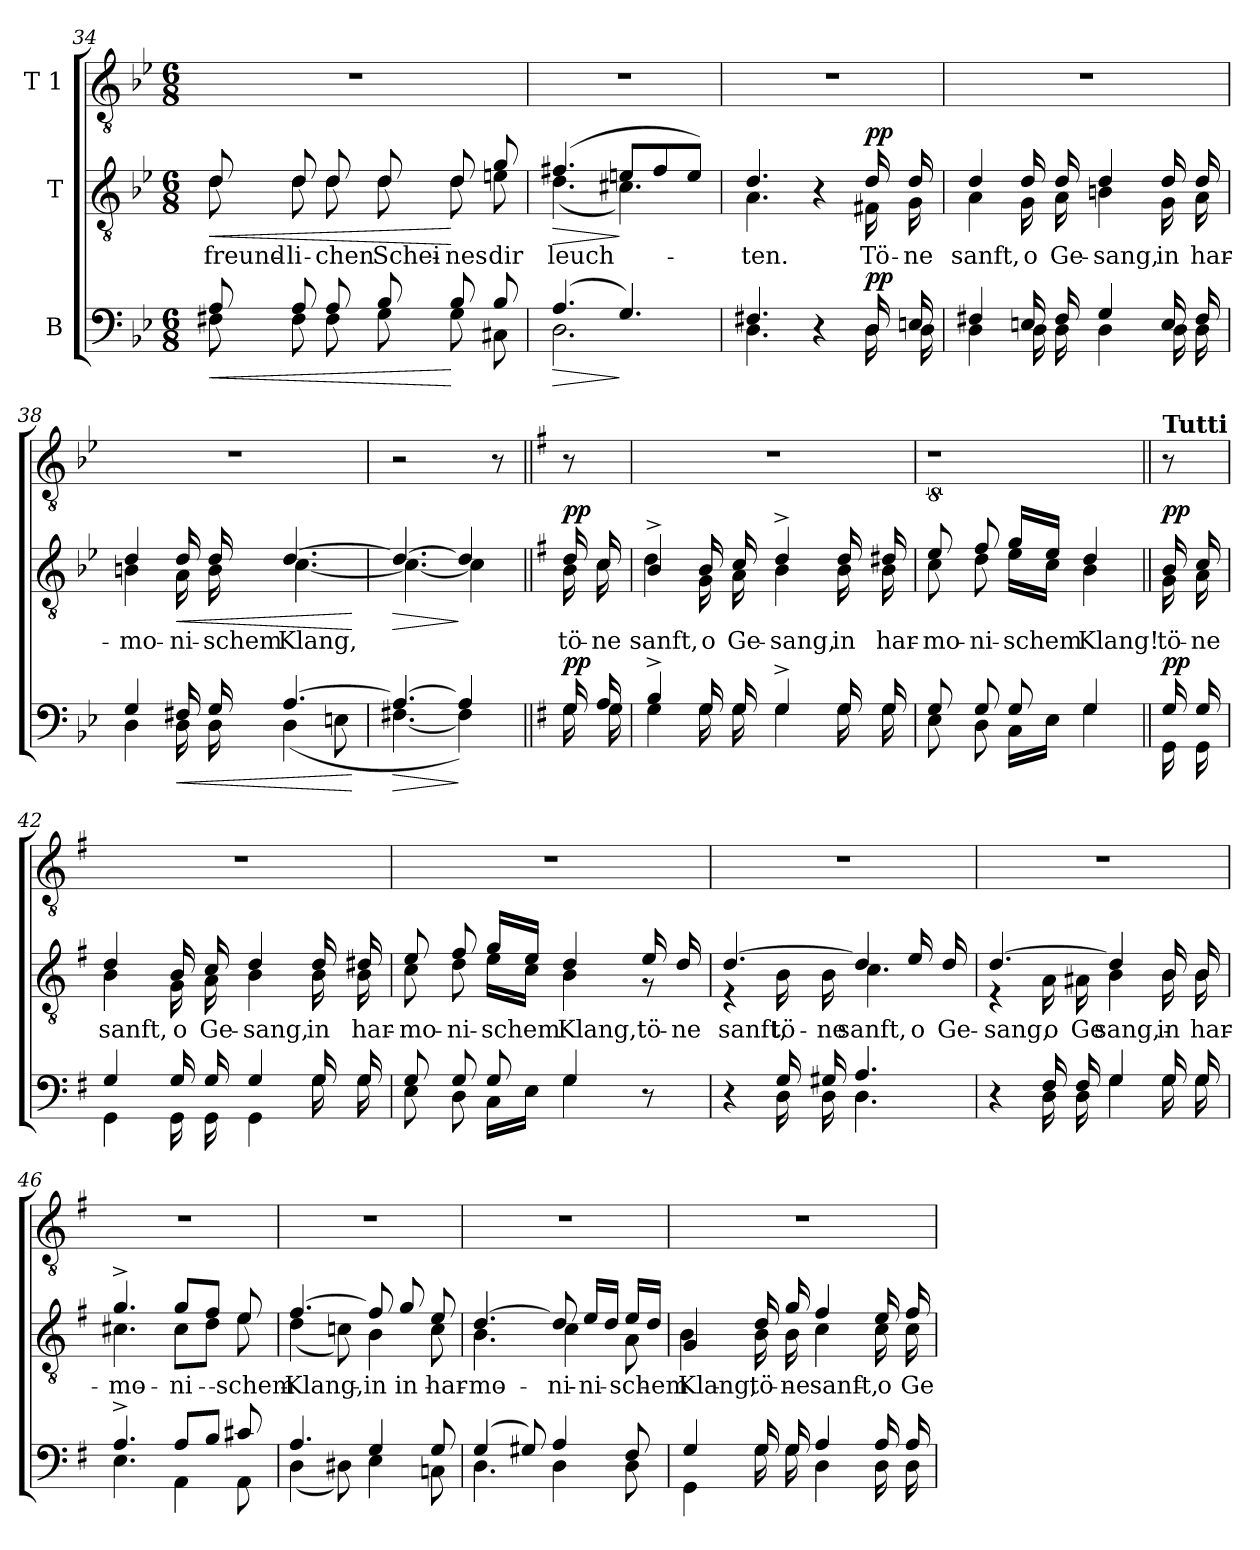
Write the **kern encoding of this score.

**kern	**dynam	**kern	**text	**dynam	**kern
*part3	*part3	*part2	*part2	*part2	*part1
*staff3	*staff3	*staff2	*staff2	*staff2	*staff1
*I"B	*	*I"T	*	*	*I"T 1
*clefF4	*	*clefGv2	*	*	*clefGv2
*k[b-e-]	*	*k[b-e-]	*	*	*k[b-e-]
*M6/8	*	*M6/8	*	*	*M6/8
=34	=34	=34	=34	=34	=34
!	!LO:HP:b	!	!LO:LY:b	!LO:HP:b	!
*^	*	*^	*	*	*
8A/	8F#X\	<	8d/	8d\	freund-	<	2.r
!	!	!	!	!	!LO:LY:b	!	!
8A/	8F#\	.	8d/	8d\	-li-	.	.
!	!	!	!	!	!LO:LY:b	!	!
8A/	8F#\	.	8d/	8d\	-chen	.	.
!	!	!	!	!	!LO:LY:b	!	!
8B-/	8G\	.	8d/	8d\	Schei-	.	.
!	!	!	!	!	!LO:LY:b	!	!
8B-/	8G\	[	8d/	8d\	-nes	[	.
!	!	!	!	!	!LO:LY:b	!	!
8B-/	8C#X\	.	8g/	8en\	dir	.	.
=35	=35	=35	=35	=35	=35	=35	=35
!	!	!LO:HP:b	!	!	!LO:LY:b	!LO:HP:b	!
(4.A/	2.D\	>	(4.f#X/	(4.d\	leuch-	>	2.r
4.G/)	.	]	8en/L	4.c#X\)	.	]	.
.	.	.	8f#/	.	.	.	.
.	.	.	8e/J)	.	.	.	.
!!LO:LB:g=z
=36	=36	=36	=36	=36	=36	=36	=36
!	!	!	!	!	!LO:LY:b	!	!
4.F#X/	4.D\	.	4.d/	4.A\	-ten.	.	2.r
4r	4ryy	.	4r	4ryy	.	.	.
!	!	!LO:DY:a	!	!	!LO:LY:b	!LO:DY:a	!
16D/	16D\	pp	16d/	16F#X\	Tö-	pp	.
!	!	!	!	!	!LO:LY:b	!	!
16En/	16D\	.	16d/	16G\	-ne	.	.
=37	=37	=37	=37	=37	=37	=37	=37
!	!	!	!	!	!LO:LY:b	!	!
4F#X/	4D\	.	4d/	4A\	sanft,	.	2.r
!	!	!	!	!	!LO:LY:b	!	!
16En/	16D\	.	16d/	16G\	o	.	.
!	!	!	!	!	!LO:LY:b	!	!
16F#/	16D\	.	16d/	16A\	Ge-	.	.
!	!	!	!	!	!LO:LY:b	!	!
4G/	4D\	.	4d/	4Bn\	-sang,	.	.
!	!	!	!	!	!LO:LY:b	!	!
16E/	16D\	.	16d/	16G\	in	.	.
!	!	!	!	!	!LO:LY:b	!	!
16F#/	16D\	.	16d/	16A\	har-	.	.
=38	=38	=38	=38	=38	=38	=38	=38
!	!	!	!	!	!LO:LY:b	!	!
4G/	4D\	.	4d/	4Bn\	-mo-	.	2.r
!	!	!LO:HP:b	!	!	!LO:LY:b	!LO:HP:b	!
16F#X/	16D\	<	16d/	16A\	-ni-	<	.
!	!	!	!	!	!LO:LY:b	!	!
16G/	16D\	.	16d/	16B\	-schem	.	.
!	!	!	!	!	!LO:LY:b	!	!
[4.A/	(4D\	.	[4.d/	[4.c\	Klang,	.	.
.	8En\	.	.	.	.	.	.
*v	*v	*	*	*	*	*	*
*	*	*v	*v	*	*	*
.	[	.	.	[	.
=39	=39	=39	=39	=39	=39
!	!LO:HP:b	!	!	!LO:HP:b	!
*^	*	*^	*	*	*
4.A/_	[4.F#X\	>	4.d/_	4.c\_	.	>	2r
4A/]	4F#\])	]	4d/]	4c\]	.	]	.
.	.	.	.	.	.	.	8r
!!LO:LB:g=z
=39X3||	=39X3||	=39X3||	=39X3||	=39X3||	=39X3||	=39X3||	=39X3||
*k[f#]	*	*	*k[f#]	*	*	*	*k[f#]
!	!	!LO:DY:a	!	!	!LO:LY:b	!LO:DY:a	!
16G/	16G\	pp	16d/	16B\	tö-	pp	8r
!	!	!	!	!	!LO:LY:b	!	!
16A/	16G\	.	16c/	16c\	-ne	.	.
=40	=40	=40	=40	=40	=40	=40	=40
!	!	!	!	!	!LO:LY:b	!	!
4B^/	4G\	.	4B^/	4d\	sanft,	.	2.r
!	!	!	!	!	!LO:LY:b	!	!
16G/	16G\	.	16B/	16G\	o	.	.
!	!	!	!	!	!LO:LY:b	!	!
16G/	16G\	.	16c/	16A\	Ge-	.	.
!	!	!	!	!	!LO:LY:b	!	!
4G^/	4G\	.	4d^/	4B\	-sang,	.	.
!	!	!	!	!	!LO:LY:b	!	!
16G/	16G\	.	16d/	16B\	in	.	.
!	!	!	!	!	!LO:LY:b	!	!
16G/	16G\	.	16d#X/	16B\	har-	.	.
=41	=41	=41	=41	=41	=41	=41	=41
!	!	!	!	!	!LO:LY:b	!	!
8G/	8E\	.	8e/	8c\	-mo-	.	8%5r
!	!	!	!	!	!LO:LY:b	!	!
8G/	8D\	.	8f#/	8d\	-ni-	.	.
!	!	!	!	!	!LO:LY:b	!	!
8G/	16C\LL	.	16g/LL	16e\LL	-schem	.	.
.	16E\JJ	.	16e/JJ	16c\JJ	.	.	.
!	!	!	!	!	!LO:LY:b	!	!
4G/	4G\	.	4d/	4B\	Klang!	.	.
=41X4||	=41X4||	=41X4||	=41X4||	=41X4||	=41X4||	=41X4||	=41X4||
!	!	!	!	!	!	!	!LO:TX:a:B:t=Tutti
!	!	!LO:DY:a	!	!	!LO:LY:b	!LO:DY:a	!
16G/	16GG\	pp	16B/	16G\	tö-	pp	8r
!	!	!	!	!	!LO:LY:b	!	!
16G/	16GG\	.	16c/	16A\	-ne	.	.
=42	=42	=42	=42	=42	=42	=42	=42
!	!	!	!	!	!LO:LY:b	!	!
4G/	4GG\	.	4d/	4B\	sanft,	.	2.r
!	!	!	!	!	!LO:LY:b	!	!
16G/	16GG\	.	16B/	16G\	o	.	.
!	!	!	!	!	!LO:LY:b	!	!
16G/	16GG\	.	16c/	16A\	Ge-	.	.
!	!	!	!	!	!LO:LY:b	!	!
4G/	4GG\	.	4d/	4B\	-sang,	.	.
!	!	!	!	!	!LO:LY:b	!	!
16G/	16G\	.	16d/	16B\	in	.	.
!	!	!	!	!	!LO:LY:b	!	!
16G/	16G\	.	16d#X/	16B\	har-	.	.
!!LO:PB:g=z
=43	=43	=43	=43	=43	=43	=43	=43
!	!	!	!	!	!LO:LY:b	!	!
8G/	8E\	.	8e/	8c\	-mo-	.	2.r
!	!	!	!	!	!LO:LY:b	!	!
8G/	8D\	.	8f#/	8d\	-ni-	.	.
!	!	!	!	!	!LO:LY:b	!	!
8G/	16C\LL	.	16g/LL	16e\LL	-schem	.	.
.	16E\JJ	.	16e/JJ	16c\JJ	.	.	.
!	!	!	!	!	!LO:LY:b	!	!
4G/	4G\	.	4d/	4B\	Klang,	.	.
!	!	!	!	!	!LO:LY:b	!	!
8r	8ryy	.	16e/	8r	tö-	.	.
!	!	!	!	!	!LO:LY:b	!	!
.	.	.	16d/	.	-ne	.	.
=44	=44	=44	=44	=44	=44	=44	=44
!	!	!	!	!	!LO:LY:b	!	!
4r	4ryy	.	[4.d/	4r	sanft,	.	2.r
!	!	!	!	!	!LO:LY:b	!	!
16G/	16D\	.	.	16B\	tö-	.	.
!	!	!	!	!	!LO:LY:b	!	!
16G#X/	16D\	.	.	16B\	-ne	.	.
!	!	!	!	!	!LO:LY:b	!	!
4.A/	4.D\	.	4d/]	4.c\	sanft,	.	.
!	!	!	!	!	!LO:LY:b	!	!
.	.	.	16e/	.	o	.	.
!	!	!	!	!	!LO:LY:b	!	!
.	.	.	16d/	.	Ge-	.	.
=45	=45	=45	=45	=45	=45	=45	=45
!	!	!	!	!	!LO:LY:b	!	!
4r	4ryy	.	[4.d/	4r	-sang,	.	2.r
!	!	!	!	!	!LO:LY:b	!	!
16F#/	16D\	.	.	16A\	o	.	.
!	!	!	!	!	!LO:LY:b	!	!
16F#/	16D\	.	.	16A#X\	Ge-	.	.
!	!	!	!	!	!LO:LY:b	!	!
4G/	4G\	.	4d/]	4B\	-sang,	.	.
!	!	!	!	!	!LO:LY:b	!	!
16G/	16G\	.	16B/	16B\	in	.	.
!	!	!	!	!	!LO:LY:b	!	!
16G/	16G\	.	16B/	16B\	har-	.	.
!!LO:LB:g=z
=46	=46	=46	=46	=46	=46	=46	=46
!	!	!	!	!	!LO:LY:b	!	!
4.A^/	4.E\	.	4.g^/	4.c#X\	-mo-	.	2.r
!	!	!	!	!	!LO:LY:b	!	!
8A/L	4AA\	.	8g/L	8c#\L	-ni-	.	.
8B/J	.	.	8f#/J	8d\J	.	.	.
!	!	!	!	!	!LO:LY:b	!	!
8c#X/	8AA\	.	8e/	8e\	-schem	.	.
=47	=47	=47	=47	=47	=47	=47	=47
!	!	!	!	!	!LO:LY:b	!	!
4.A/	(4D\	.	[4.f#/	(4d\	Klang,	.	2.r
.	8D#X\)	.	.	8cn\)	.	.	.
!	!	!	!	!	!LO:LY:b	!	!
4G/	4E\	.	8f#/]	4B\	in	.	.
!	!	!	!	!	!LO:LY:b	!	!
.	.	.	8g/	.	in	.	.
!	!	!	!	!	!LO:LY:b	!	!
!	!	!	!	!	!LO:LY:b	!	!
8G/	8Cn\	.	8e/	8c\	har-	.	.
=48	=48	=48	=48	=48	=48	=48	=48
!	!	!	!	!	!LO:LY:b	!	!
!	!	!	!	!	!LO:LY:b	!	!
(4G/	4.D\	.	[4.d/	4.B\	-mo-	.	2.r
8G#X/)	.	.	.	.	.	.	.
!	!	!	!	!	!LO:LY:b	!	!
4A/	4D\	.	8d/]	4c\	-ni-	.	.
!	!	!	!	!	!LO:LY:b	!	!
.	.	.	16e/LL	.	-ni-	.	.
.	.	.	16d/JJ	.	.	.	.
!	!	!	!	!	!LO:LY:b	!	!
!	!	!	!	!	!LO:LY:b	!	!
8F#/	8D\	.	16e/LL	8A\	-schem	.	.
.	.	.	16d/JJ	.	.	.	.
=49	=49	=49	=49	=49	=49	=49	=49
!	!	!	!	!	!LO:LY:b	!	!
4G/	4GG\	.	4G/	4B\	Klang,	.	2.r
!	!	!	!	!	!LO:LY:b	!	!
16G/	16G\	.	16d/	16B\	tö-	.	.
!	!	!	!	!	!LO:LY:b	!	!
16G/	16G\	.	16g/	16B\	-ne	.	.
!	!	!	!	!	!LO:LY:b	!	!
4A/	4D\	.	4f#/	4c\	sanft,	.	.
!	!	!	!	!	!LO:LY:b	!	!
16A/	16D\	.	16e/	16c\	o	.	.
!	!	!	!	!	!LO:LY:b	!	!
16A/	16D\	.	16f#/	16c\	Ge-	.	.
*v	*v	*	*	*	*	*	*
*	*	*v	*v	*	*	*
=	=	=	=	=	=
*-	*-	*-	*-	*-	*-
